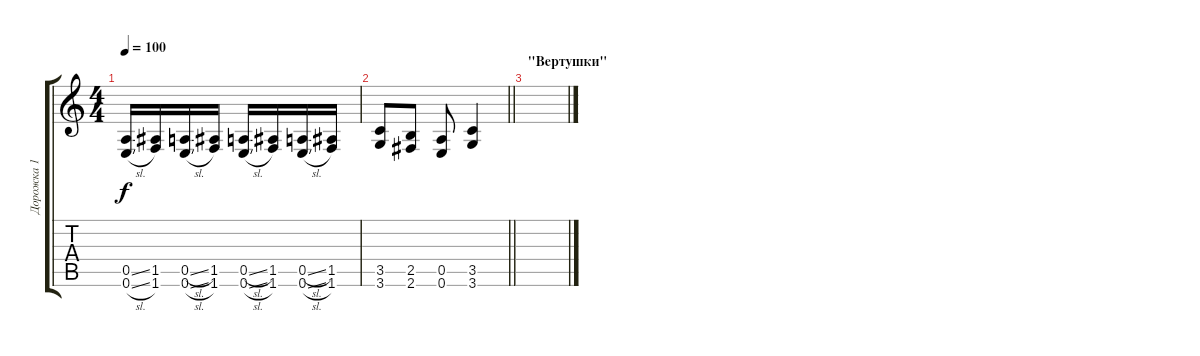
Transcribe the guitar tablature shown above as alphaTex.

\track ("Дорожка 1" "Дорожка 1") {instrument distortionguitar}
\staff {score tabs}
\tuning (E4 B3 G3 D3 A2 E2) {hide}
\ts (4 4)
\tempo 100
\clef g2
\ks c
(0.5{ss} 0.6{sl}).16{dy f} (1.5 1.6).16 (0.5{sl} 0.6{sl}).16 (1.5 1.6).16 (0.5{sl} 0.6{sl}).16 (1.5 1.6).16 (0.5{sl} 0.6{sl}).16 (1.5 1.6).16 |
\barLineRight lightlight
(3.5 3.6).8 (2.5 2.6).8 (0.5 0.6).8 (3.5 3.6).4 |
\section ("" "\"Вертушки\"")
